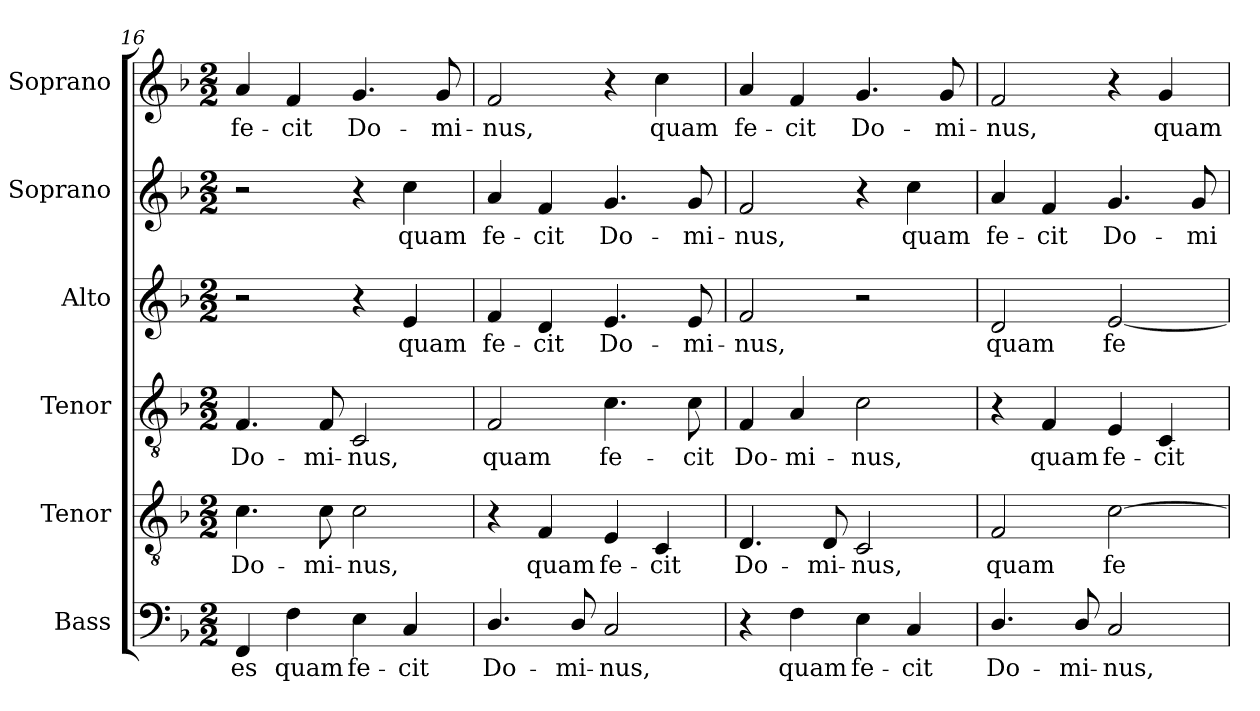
**kern	**text	**kern	**text	**kern	**text	**kern	**text	**kern	**text	**kern	**text
*part6	*part6	*part5	*part5	*part4	*part4	*part3	*part3	*part2	*part2	*part1	*part1
*staff6	*staff6	*staff5	*staff5	*staff4	*staff4	*staff3	*staff3	*staff2	*staff2	*staff1	*staff1
*I"Bass	*	*I"Tenor	*	*I"Tenor	*	*I"Alto	*	*I"Soprano	*	*I"Soprano	*
*I'B.	*	*I'T.	*	*I'T.	*	*I'A.	*	*I'S.	*	*I'S.	*
*clefF4	*	*clefGv2	*	*clefGv2	*	*clefG2	*	*clefG2	*	*clefG2	*
*	*	*ITrd7c12	*	*ITrd7c12	*	*	*	*	*	*	*
*k[b-]	*	*k[b-]	*	*k[b-]	*	*k[b-]	*	*k[b-]	*	*k[b-]	*
*F:	*	*F:	*	*F:	*	*F:	*	*F:	*	*F:	*
*M2/2	*	*M2/2	*	*M2/2	*	*M2/2	*	*M2/2	*	*M2/2	*
=16	=16	=16	=16	=16	=16	=16	=16	=16	=16	=16	=16
!	!LO:LY:b:color=#000000	!	!	!	!	!	!	!	!	!	!
!	!	!	!LO:LY:b:color=#000000	!	!	!	!	!	!	!	!
!	!	!	!	!	!LO:LY:b:color=#000000	!	!	!	!	!	!
!	!	!	!	!	!	!	!	!	!	!	!LO:LY:b:color=#000000
4FFi/	-es	4.Ci\	Do-	4.FFi/	Do-	2r	.	2r	.	4ai/	fe-
!	!LO:LY:b:color=#000000	!	!	!	!	!	!	!	!	!	!
!	!	!	!	!	!	!	!	!	!	!	!LO:LY:b:color=#000000
4Fi\	quam	.	.	.	.	.	.	.	.	4fi/	-cit
!	!	!	!LO:LY:b:color=#000000	!	!	!	!	!	!	!	!
!	!	!	!	!	!LO:LY:b:color=#000000	!	!	!	!	!	!
.	.	8Ci\	-mi-	8FFi/	-mi-	.	.	.	.	.	.
!	!LO:LY:b:color=#000000	!	!	!	!	!	!	!	!	!	!
!	!	!	!LO:LY:b:color=#000000	!	!	!	!	!	!	!	!
!	!	!	!	!	!LO:LY:b:color=#000000	!	!	!	!	!	!
!	!	!	!	!	!	!	!	!	!	!	!LO:LY:b:color=#000000
4Ei\	fe-	2Ci\	-nus,	2CCi/	-nus,	4r	.	4r	.	4.gi/	Do-
!	!LO:LY:b:color=#000000	!	!	!	!	!	!	!	!	!	!
!	!	!	!	!	!	!	!LO:LY:b:color=#000000	!	!	!	!
!	!	!	!	!	!	!	!	!	!LO:LY:b:color=#000000	!	!
4Ci/	-cit	.	.	.	.	4ei/	quam	4cci\	quam	.	.
!	!	!	!	!	!	!	!	!	!	!	!LO:LY:b:color=#000000
.	.	.	.	.	.	.	.	.	.	8gi/	-mi-
!!LO:LB:g=z
=17	=17	=17	=17	=17	=17	=17	=17	=17	=17	=17	=17
!	!LO:LY:b:color=#000000	!	!	!	!	!	!	!	!	!	!
!	!	!	!	!	!LO:LY:b:color=#000000	!	!	!	!	!	!
!	!	!	!	!	!	!	!LO:LY:b:color=#000000	!	!	!	!
!	!	!	!	!	!	!	!	!	!LO:LY:b:color=#000000	!	!
!	!	!	!	!	!	!	!	!	!	!	!LO:LY:b:color=#000000
4.Di/	Do-	4r	.	2FFi/	quam	4fi/	fe-	4ai/	fe-	2fi/	-nus,
!	!	!	!LO:LY:b:color=#000000	!	!	!	!	!	!	!	!
!	!	!	!	!	!	!	!LO:LY:b:color=#000000	!	!	!	!
!	!	!	!	!	!	!	!	!	!LO:LY:b:color=#000000	!	!
.	.	4FFi/	quam	.	.	4di/	-cit	4fi/	-cit	.	.
!	!LO:LY:b:color=#000000	!	!	!	!	!	!	!	!	!	!
8Di/	-mi-	.	.	.	.	.	.	.	.	.	.
!	!LO:LY:b:color=#000000	!	!	!	!	!	!	!	!	!	!
!	!	!	!LO:LY:b:color=#000000	!	!	!	!	!	!	!	!
!	!	!	!	!	!LO:LY:b:color=#000000	!	!	!	!	!	!
!	!	!	!	!	!	!	!LO:LY:b:color=#000000	!	!	!	!
!	!	!	!	!	!	!	!	!	!LO:LY:b:color=#000000	!	!
2Ci/	-nus,	4EEi/	fe-	4.Ci\	fe-	4.ei/	Do-	4.gi/	Do-	4r	.
!	!	!	!LO:LY:b:color=#000000	!	!	!	!	!	!	!	!
!	!	!	!	!	!	!	!	!	!	!	!LO:LY:b:color=#000000
.	.	4CCi/	-cit	.	.	.	.	.	.	4cci\	quam
!	!	!	!	!	!LO:LY:b:color=#000000	!	!	!	!	!	!
!	!	!	!	!	!	!	!LO:LY:b:color=#000000	!	!	!	!
!	!	!	!	!	!	!	!	!	!LO:LY:b:color=#000000	!	!
.	.	.	.	8Ci\	-cit	8ei/	-mi-	8gi/	-mi-	.	.
=18	=18	=18	=18	=18	=18	=18	=18	=18	=18	=18	=18
!	!	!	!LO:LY:b:color=#000000	!	!	!	!	!	!	!	!
!	!	!	!	!	!LO:LY:b:color=#000000	!	!	!	!	!	!
!	!	!	!	!	!	!	!LO:LY:b:color=#000000	!	!	!	!
!	!	!	!	!	!	!	!	!	!LO:LY:b:color=#000000	!	!
!	!	!	!	!	!	!	!	!	!	!	!LO:LY:b:color=#000000
4r	.	4.DDi/	Do-	4FFi/	Do-	2fi/	-nus,	2fi/	-nus,	4ai/	fe-
!	!LO:LY:b:color=#000000	!	!	!	!	!	!	!	!	!	!
!	!	!	!	!	!LO:LY:b:color=#000000	!	!	!	!	!	!
!	!	!	!	!	!	!	!	!	!	!	!LO:LY:b:color=#000000
4Fi\	quam	.	.	4AAi/	-mi-	.	.	.	.	4fi/	-cit
!	!	!	!LO:LY:b:color=#000000	!	!	!	!	!	!	!	!
.	.	8DDi/	-mi-	.	.	.	.	.	.	.	.
!	!LO:LY:b:color=#000000	!	!	!	!	!	!	!	!	!	!
!	!	!	!LO:LY:b:color=#000000	!	!	!	!	!	!	!	!
!	!	!	!	!	!LO:LY:b:color=#000000	!	!	!	!	!	!
!	!	!	!	!	!	!	!	!	!	!	!LO:LY:b:color=#000000
4Ei\	fe-	2CCi/	-nus,	2Ci\	-nus,	2r	.	4r	.	4.gi/	Do-
!	!LO:LY:b:color=#000000	!	!	!	!	!	!	!	!	!	!
!	!	!	!	!	!	!	!	!	!LO:LY:b:color=#000000	!	!
4Ci/	-cit	.	.	.	.	.	.	4cci\	quam	.	.
!	!	!	!	!	!	!	!	!	!	!	!LO:LY:b:color=#000000
.	.	.	.	.	.	.	.	.	.	8gi/	-mi-
=19	=19	=19	=19	=19	=19	=19	=19	=19	=19	=19	=19
!	!LO:LY:b:color=#000000	!	!	!	!	!	!	!	!	!	!
!	!	!	!LO:LY:b:color=#000000	!	!	!	!	!	!	!	!
!	!	!	!	!	!	!	!LO:LY:b:color=#000000	!	!	!	!
!	!	!	!	!	!	!	!	!	!LO:LY:b:color=#000000	!	!
!	!	!	!	!	!	!	!	!	!	!	!LO:LY:b:color=#000000
4.Di/	Do-	2FFi/	quam	4r	.	2di/	quam	4ai/	fe-	2fi/	-nus,
!	!	!	!	!	!LO:LY:b:color=#000000	!	!	!	!	!	!
!	!	!	!	!	!	!	!	!	!LO:LY:b:color=#000000	!	!
.	.	.	.	4FFi/	quam	.	.	4fi/	-cit	.	.
!	!LO:LY:b:color=#000000	!	!	!	!	!	!	!	!	!	!
8Di/	-mi-	.	.	.	.	.	.	.	.	.	.
!	!LO:LY:b:color=#000000	!	!	!	!	!	!	!	!	!	!
!	!	!	!LO:LY:b:color=#000000	!	!	!	!	!	!	!	!
!	!	!	!	!	!LO:LY:b:color=#000000	!	!	!	!	!	!
!	!	!	!	!	!	!	!LO:LY:b:color=#000000	!	!	!	!
!	!	!	!	!	!	!	!	!	!LO:LY:b:color=#000000	!	!
2Ci/	-nus,	[2Ci\	fe-	4EEi/	fe-	[2ei/	fe-	4.gi/	Do-	4r	.
!	!	!	!	!	!LO:LY:b:color=#000000	!	!	!	!	!	!
!	!	!	!	!	!	!	!	!	!	!	!LO:LY:b:color=#000000
.	.	.	.	4CCi/	-cit	.	.	.	.	4gi/	quam
!	!	!	!	!	!	!	!	!	!LO:LY:b:color=#000000	!	!
.	.	.	.	.	.	.	.	8gi/	-mi-	.	.
=	=	=	=	=	=	=	=	=	=	=	=
*-	*-	*-	*-	*-	*-	*-	*-	*-	*-	*-	*-
